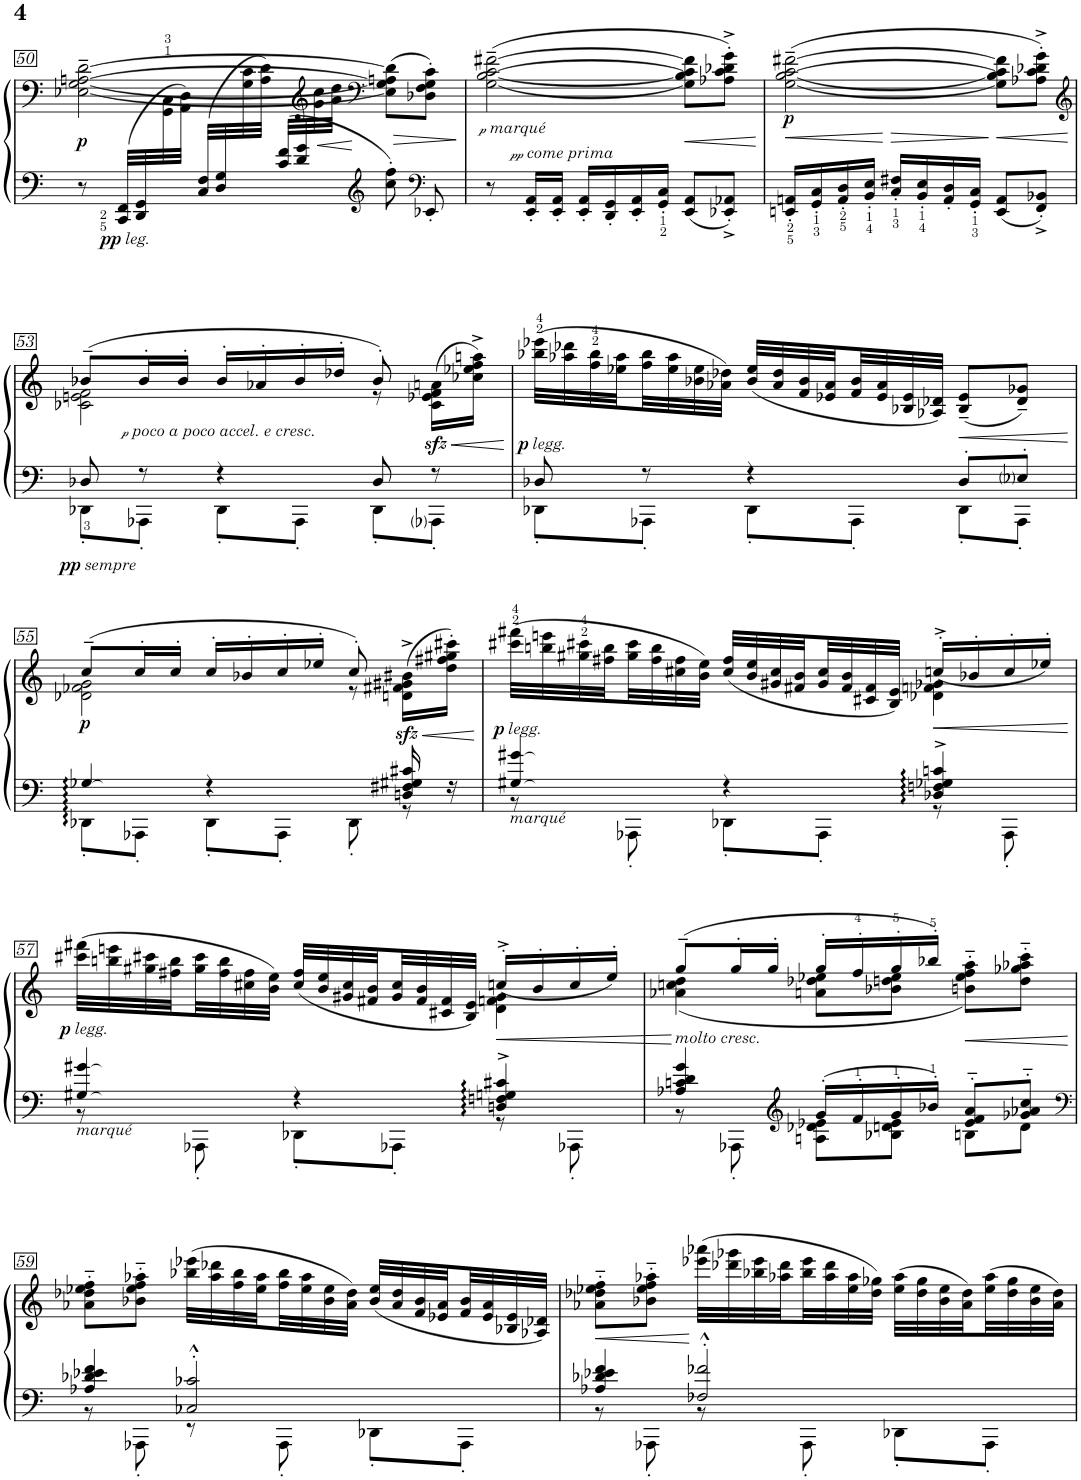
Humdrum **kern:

**kern	**kern	**dynam
*part1	*part1	*part1
*staff2	*staff1	*staff1/2
*I"III	*	*
!!LO:PB:g=z
*clefF4	*clefF4	*
*k[]	*k[]	*
*M3/4	*M3/4	*
=50	=50	=50
*	*^	*
!	!	!	!LO:DY:b
8r	[2E-X\~ [2G\~ [>2An\~ [>2d\~	8.ryy	p
!	!	!	!LO:DY:b=2
!	!	!	!LO:DY:n=1:b=2
(32CC/ 32FF/LLL	.	.	pp other-dynamics
32DD/ 32GG/	.	.	.
16ryy	.	32GG\>> 32C\>>	.
.	.	32AA\ 32D\JJJ)	.
(32C/ 32F/LLL	.	16ryy	.
32D/ 32G/	.	.	.
16ryy	.	32G\ 32c\	.
.	.	32A\ 32d\JJJ)	.
32c/ 32f/LLL	.	16ryy	.
32d/ 32g/	.	.	.
*	*clefG2	*	*
!	!	!	!LO:HP:b
16ryy	.	32g\ 32cc\	<
.	.	32a\ 32dd\JJJ	.
*clefG2	*clefF4	*	*
8cc\' 8ff\'	(8E-\] 8G\] 8An\] 8d\]L	4ryy	] ]
*clefF4	*	*	*
8EE-X'/	8D-X\' 8F\' 8G\' 8c\'J)	.	.
*	*v	*v	*
=51	=51	=51
!	!	!LO:DY:b
!	!	!LO:DY:n=1:b
8r	([2G\~ [2B\~ [2c\~ [2f#X\~	p other-dynamics
16EE/' 16AA/'LL	.	.
!	!	!LO:DY:n=2:a=2
!	!	!LO:DY:n=3:a=2
16EE/' 16AA/'JJ	.	pp other-dynamics
16EE/' 16AA/'LL	.	.
16DD/' 16GG/'	.	.
16EE/' 16AA/'	.	.
16GG/' 16C/'JJ	.	.
!	!	!LO:HP:b
8EE/ 8AA/L	8G\] 8B\] 8c\] 8f#\]L	<
8EE-X/'^ 8AA-X/'^J	8A-X\'^ 8c\'^ 8d-X\'^ 8g\'^J)	.
.	.	[
=52	=52	=52
!	!	!LO:DY:b
16EEn/' 16AAn/'LL	([2G\~ [2B\~ [2c\~ [2f#X\~	p
16GG/' 16C/'	.	.
16AA/' 16D/'	.	.
16BB/' 16E/'JJ	.	.
16C/' 16F#X/'LL	.	[
16BB/' 16E/'	.	.
16AA/' 16D/'	.	.
16GG/' 16C/'JJ	.	.
!	!	!LO:HP:b=2
8EE/ 8AA/L	8G\] 8B\] 8c\] 8f#\]L	<
8FF/'^ 8BB-X/'^J	8A-X\'^ 8c\'^ 8d-X\'^ 8g\'^J)	.
!!LO:LB:g=z
=53	=53	=53
*	*clefG2	*
*^	*^	*
!	!	!	!	!LO:DY:b=2
!	!	!	!	!LO:DY:n=1:b=2
8D-X/	8DD-X'\L	(>8b-X~/L	2c-X\ 2en\ 2f\	pp other-dynamics
8r	8AAA-X'\J	16b-'>/L	.	.
.	.	16b-'>/JJ	.	.
!	!	!	!	!LO:DY:n=2:b
!	!	!	!	!LO:DY:n=3:b
4r	8DD-'\L	16b-'>/LL	.	p other-dynamics
.	.	16a-X'>/	.	.
.	8AAA-'\J	16b-'>/	.	.
.	.	16dd-X'>/JJ	.	.
8D-/	8DD-'\L	8b-'>/)	8r	.
!	!	!	!	!LO:HP:b
!	!	!	!	!LO:DY:n=4:b
8r	8AAA-i'\J	(16c-\ 16e-X\ 16f\ 16an\LL	8ryy	< sfz
.	.	16cc-X\^ 16ee-X\^ 16ff\^ 16aan\^JJ)	.	.
*v	*v	*	*	*
*	*v	*v	*
.	.	[
=54	=54	=54
*^	*	*
!	!	!	!LO:DY:b
!	!	!	!LO:DY:n=1:b
8D-X/	8DD-X'\L	(32bb-X\ 32eee-X\LLL	p other-dynamics
.	.	32aa-X\ 32ddd-X\	.
.	.	32ff\ 32bb-\	.
.	.	32ee-X\ 32aa-\	.
8r	8AAA-X'\J	32ff\ 32bb-\	.
.	.	32ee-\ 32aa-\	.
.	.	32b-X\ 32ee-\	.
.	.	32a-X\ 32dd-X\JJJ)	.
4r	8DD-'\L	(32b-/ 32ee-/LLL	.
.	.	32a-/ 32dd-/	.
.	.	32f/ 32b-/	.
.	.	32e-X/ 32a-/	.
.	8AAA-'\J	32f/ 32b-/	.
.	.	32e-/ 32a-/	.
.	.	32B-X/ 32e-/	.
.	.	32A-X/ 32d-X/JJJ)	.
!	!	!	!LO:HP:b
8D-'/L	8DD-'\L	(8B-/~ 8e-/~L	<
8E-i'/J	8AAA-'\J	8d-/~ 8g-X/~J)	.
*v	*v	*	*
.	.	[
!!LO:LB:g=z
=55	=55	=55
*^	*^	*
!	!	!	!	!LO:DY:b
4G-X/	8DD-X'\L	(>8cc~/L	2d-X\ 2f-X\ 2g\	p
.	8AAA-X'\J	16cc'>/L	.	.
.	.	16cc'>/JJ	.	.
4r	8DD-'\L	16cc'>/LL	.	.
.	.	16b-X'>/	.	.
.	8AAA-'\J	16cc'>/	.	.
.	.	16ee-X'>/JJ	.	.
8DD-'<\	8ryy	8cc'>/)	8r	.
!	!	!	!	!LO:HP:b
!	!	!	!	!LO:DY:n=1:b
16Dn/ 16F#X/ 16G#X/ 16c#X/	8r	(16dn\^ 16f#X\^ 16g#X\^ 16b#X\^LL	8ryy	< sfz
16r	.	16dd\' 16ff#X\' 16gg#X\' 16ccc#X\'JJ)	.	.
*v	*v	*	*	*
*	*v	*v	*
.	.	[
=56	=56	=56
*^	*^	*
!LO:TX:b:i:t=marqué	!	!	!	!
!	!	!	!	!LO:DY:b
!	!	!	!	!LO:DY:n=1:b
4G#X/ 4g#X/	8r	(32ccc#X\ 32fff#X\LLL	2ryy	p other-dynamics
.	.	32bbn\ 32eeen\	.	.
.	.	32gg#X\ 32ccc#X\	.	.
.	.	32ff#X\ 32bb\	.	.
.	8AAA-X'\	32gg#\ 32ccc#\	.	.
.	.	32ff#\ 32bb\	.	.
.	.	32cc#X\ 32ff#\	.	.
.	.	32b\ 32ee\JJJ)	.	.
4r	8DD-X'\L	(32cc#/ 32ff#/LLL	.	.
.	.	32b/ 32ee/	.	.
.	.	32g#X/ 32cc#/	.	.
.	.	32f#X/ 32b/	.	.
.	8AAA-'\J	32g#/ 32cc#/	.	.
.	.	32f#/ 32b/	.	.
.	.	32c#X/ 32f#/	.	.
.	.	32B/ 32e/JJJ)	.	.
!	!	!	!	!LO:HP:b
4D-X/^ 4Fn/^ 4G-X/^ 4cn/^	8r	4d-X\ 4fn\ 4g-X\	(16ccn'^/LL	<
.	.	.	16b-X'/	.
.	8AAA-'\	.	16cc'/	.
.	.	.	16ee-X'/JJ)	.
*v	*v	*	*	*
*	*v	*v	*
.	.	[
!!LO:LB:g=z
=57	=57	=57
*^	*^	*
!LO:TX:b:i:t=marqué	!	!	!	!
!	!	!	!	!LO:DY:b
!	!	!	!	!LO:DY:n=1:b
4G#X/ 4g#X/	8r	(32ccc#X\ 32fff#X\LLL	2ryy	p other-dynamics
.	.	32bbn\ 32eeen\	.	.
.	.	32gg#X\ 32ccc#X\	.	.
.	.	32ff#X\ 32bb\	.	.
.	8AAA-X'\	32gg#\ 32ccc#\	.	.
.	.	32ff#\ 32bb\	.	.
.	.	32cc#X\ 32ff#\	.	.
.	.	32b\ 32ee\JJJ)	.	.
4r	8DD-X'\L	(32cc#/ 32ff#/LLL	.	.
.	.	32b/ 32ee/	.	.
.	.	32g#X/ 32cc#/	.	.
.	.	32f#X/ 32b/	.	.
.	8AAA-X'\J	32g#/ 32cc#/	.	.
.	.	32f#/ 32b/	.	.
.	.	32c#X/ 32f#/	.	.
.	.	32B/ 32e/JJJ)	.	.
!	!	!	!	!LO:HP:b
4Dn/^ 4Fn/^ 4Gn/^ 4c#X/^	8r	4d\ 4fn\ 4g#\	(16ccn'^/LL	<
.	.	.	16b'/	.
.	8AAA-X'\	.	16cc'/	.
.	.	.	16ee'/JJ)	.
*v	*v	*	*	*
*	*v	*v	*
.	.	[
=58	=58	=58
*^	*^	*
!	!	!LO:TX:b:i:t=molto cresc.	!	!
4A-X/ 4cn/ 4d/ 4g/	8r	(8gg~/L	(4a-X\ 4ccn\ 4dd\	.
.	8AAA-X'\	16gg'>/L	.	.
.	.	16gg'>/JJ	.	.
*clefG2	*	*	*	*
16g'/LL	8An\ 8d-X\ 8e-X\L	16gg'>/LL	8an\ 8dd-X\ 8ee-X\L	.
16f'/	.	16ff'>/	.	.
16g'/	8B-X\ 8dn\ 8e-\J	16gg'>/	8b-X\ 8ddn\ 8ee-\J	.
16b-X'/JJ)	.	16bb-X'>/JJ)	.	.
!	!	!	!	!LO:HP:b
8e-/'~ 8f/'~ 8a/'~L	8Bn\L	(8bn\'~ 8ee-\'~ 8ff\'~ 8aa\'~L	4ryy	<
8g-X/'~ 8a-X/'~ 8cc/'~J	8d\J	8dd\'~ 8gg-X\'~ 8aa-X\'~ 8ccc\'~J	.	.
*v	*v	*	*	*
*	*v	*v	*
.	.	[
!!LO:LB:g=z
=59	=59	=59
*clefF4	*	*
*^	*	*
4A-X/ 4d-X/ 4e-X/ 4f/	8r	8a-X\'~ 8dd-X\'~ 8ee-X\'~ 8ff\'~L	.
.	8AAA-X'\	8b-X\'~ 8ee-\'~ 8ff\'~ 8aa-X\'~J	.
2C-X/'^^ 2c-X/'^^	8r	(32bb-X\ 32eee-X\LLL	.
.	.	32aa-\ 32ddd-X\	.
.	.	32ff\ 32bb-\	.
.	.	32ee-\ 32aa-\	.
.	8AAA-'\	32ff\ 32bb-\	.
.	.	32ee-\ 32aa-\	.
.	.	32b-\ 32ee-\	.
.	.	32a-\ 32dd-\JJJ)	.
.	8DD-X'\L	(32b-/ 32ee-/LLL	.
.	.	32a-/ 32dd-/	.
.	.	32f/ 32b-/	.
.	.	32e-X/ 32a-/	.
.	8AAA-'\J	32f/ 32b-/	.
.	.	32e-/ 32a-/	.
.	.	32B-X/ 32e-/	.
.	.	32A-X/ 32d-X/JJJ)	.
=60	=60	=60	=60
4A-X/ 4d-X/ 4e-X/ 4f/	8r	8a-X\'~ 8dd-X\'~ 8ee-X\'~ 8ff\'~L	.
.	8AAA-X'\	8b-X\'~ 8ee-\'~ 8ff\'~ 8aa-X\'~J	.
2F-X/'^^ 2f-X/'^^	8r	(32eee-X\ 32aaa-X\LLL	[
.	.	32ddd-X\ 32ggg-X\	.
.	.	32bb-X\ 32eee-\	.
.	.	32aa-X\ 32ddd-\	.
.	8AAA-'\	32bb-\ 32eee-\	.
.	.	32aa-\ 32ddd-\	.
.	.	32ee-\ 32aa-\	.
.	.	32dd-\ 32gg-X\JJJ)	.
.	8DD-X'\L	(32ee-\ 32aa-\LLL	.
.	.	32dd-\ 32gg-\	.
.	.	32b-\ 32ee-\	.
.	.	32a-\ 32dd-\)	.
.	8AAA-'\J	(32ee-\ 32aa-\	.
.	.	32dd-\ 32gg-\	.
.	.	32b-\ 32ee-\	.
.	.	32a-\ 32dd-\JJJ)	.
*v	*v	*	*
=	=	=
*-	*-	*-
